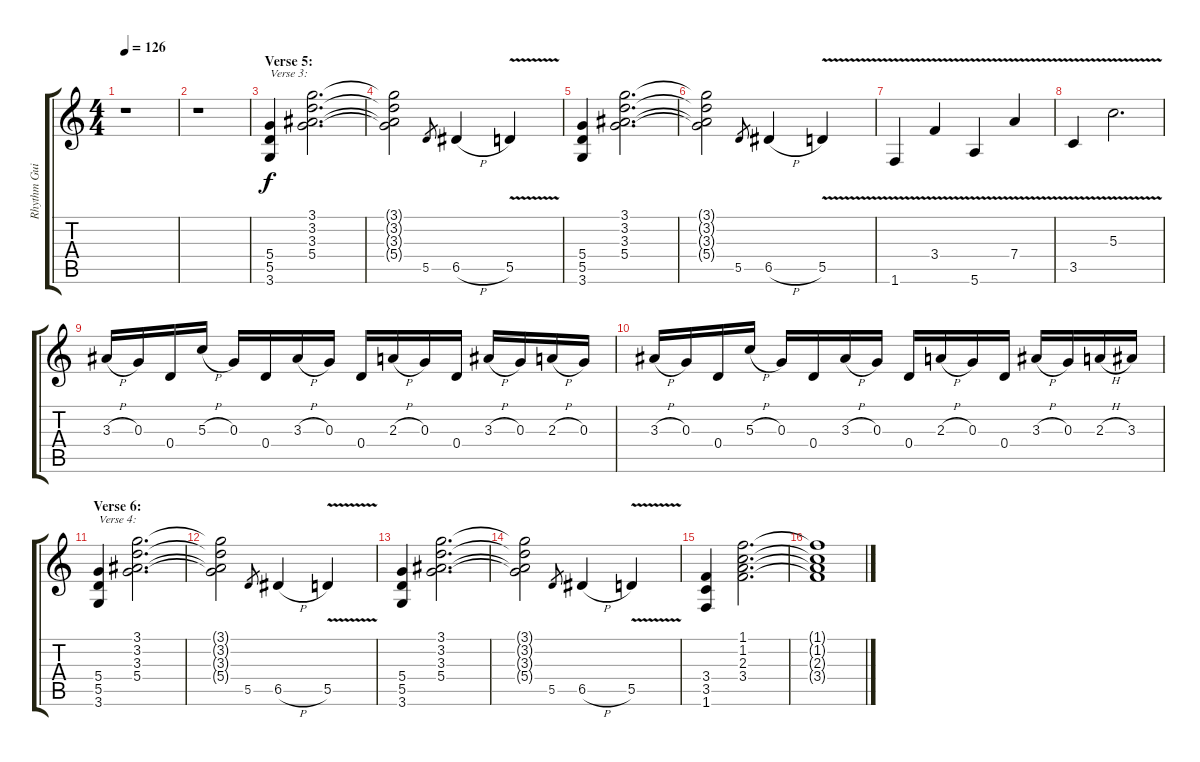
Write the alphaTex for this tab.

\track ("Rhythm Guitar 2" "Rhythm Gui") {instrument distortionguitar}
\staff {score tabs}
\tuning (E4 B3 G3 D3 A2 E2) {hide}
\ts (4 4)
\tempo 126
\clef g2
\ks c
r.1{dy f} |
r.1 |
\section ("" "Verse 5:")
(5.4 5.5 3.6).4{txt "Verse 3:"} (3.1 3.2 3.3 5.4).2{d} |
(3.1{t} 3.2{t} 3.3{t} 5.4{t}).2 5.5.8{gr} 6.5{h}.4 5.5{v}.4 |
(5.4 5.5 3.6).4 (3.1 3.2 3.3 5.4).2{d} |
(3.1{t} 3.2{t} 3.3{t} 5.4{t}).2 5.5.8{gr} 6.5{h}.4 5.5{v}.4 |
1.6{v}.4 3.4{v}.4 5.6{v}.4 7.4{v}.4 |
3.5{v}.4 5.3{v}.2{d} |
3.3{h}.16 0.3.16 0.4.16 5.3{h}.16 0.3.16 0.4.16 3.3{h}.16 0.3.16 0.4.16 2.3{h}.16 0.3.16 0.4.16 3.3{h}.16 0.3.16 2.3{h}.16 0.3.16 |
3.3{h}.16 0.3.16 0.4.16 5.3{h}.16 0.3.16 0.4.16 3.3{h}.16 0.3.16 0.4.16 2.3{h}.16 0.3.16 0.4.16 3.3{h}.16 0.3.16 2.3{h}.16 3.3.16 |
\section ("" "Verse 6:")
(5.4 5.5 3.6).4{txt "Verse 4:"} (3.1 3.2 3.3 5.4).2{d} |
(3.1{t} 3.2{t} 3.3{t} 5.4{t}).2 5.5.8{gr} 6.5{h}.4 5.5{v}.4 |
(5.4 5.5 3.6).4 (3.1 3.2 3.3 5.4).2{d} |
(3.1{t} 3.2{t} 3.3{t} 5.4{t}).2 5.5.8{gr} 6.5{h}.4 5.5{v}.4 |
(3.4 3.5 1.6).4 (1.1 1.2 2.3 3.4).2{d} |
(1.1{t} 1.2{t} 2.3{t} 3.4{t}).1
